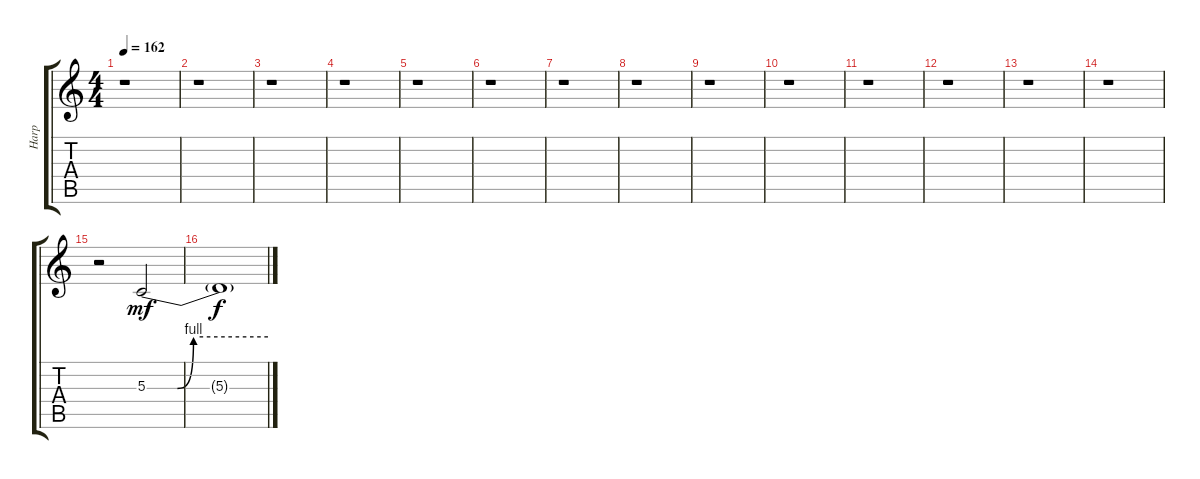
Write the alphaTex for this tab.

\track ("Harp" "Harp") {instrument harmonica}
\staff {score tabs}
\tuning (E4 B3 G3 D3 A2 E2) {hide}
\ts (4 4)
\tempo 162
\clef g2
\ks c
r.1{dy f} |
r.1 |
r.1 |
r.1 |
r.1 |
r.1 |
r.1 |
r.1 |
r.1 |
r.1 |
r.1 |
r.1 |
r.1 |
r.1 |
r.2 5.3{be (custom 0 0 15 0 23 4 60 4)}.2{dy mf} |
5.3{t}.1{dy f volume 8}
